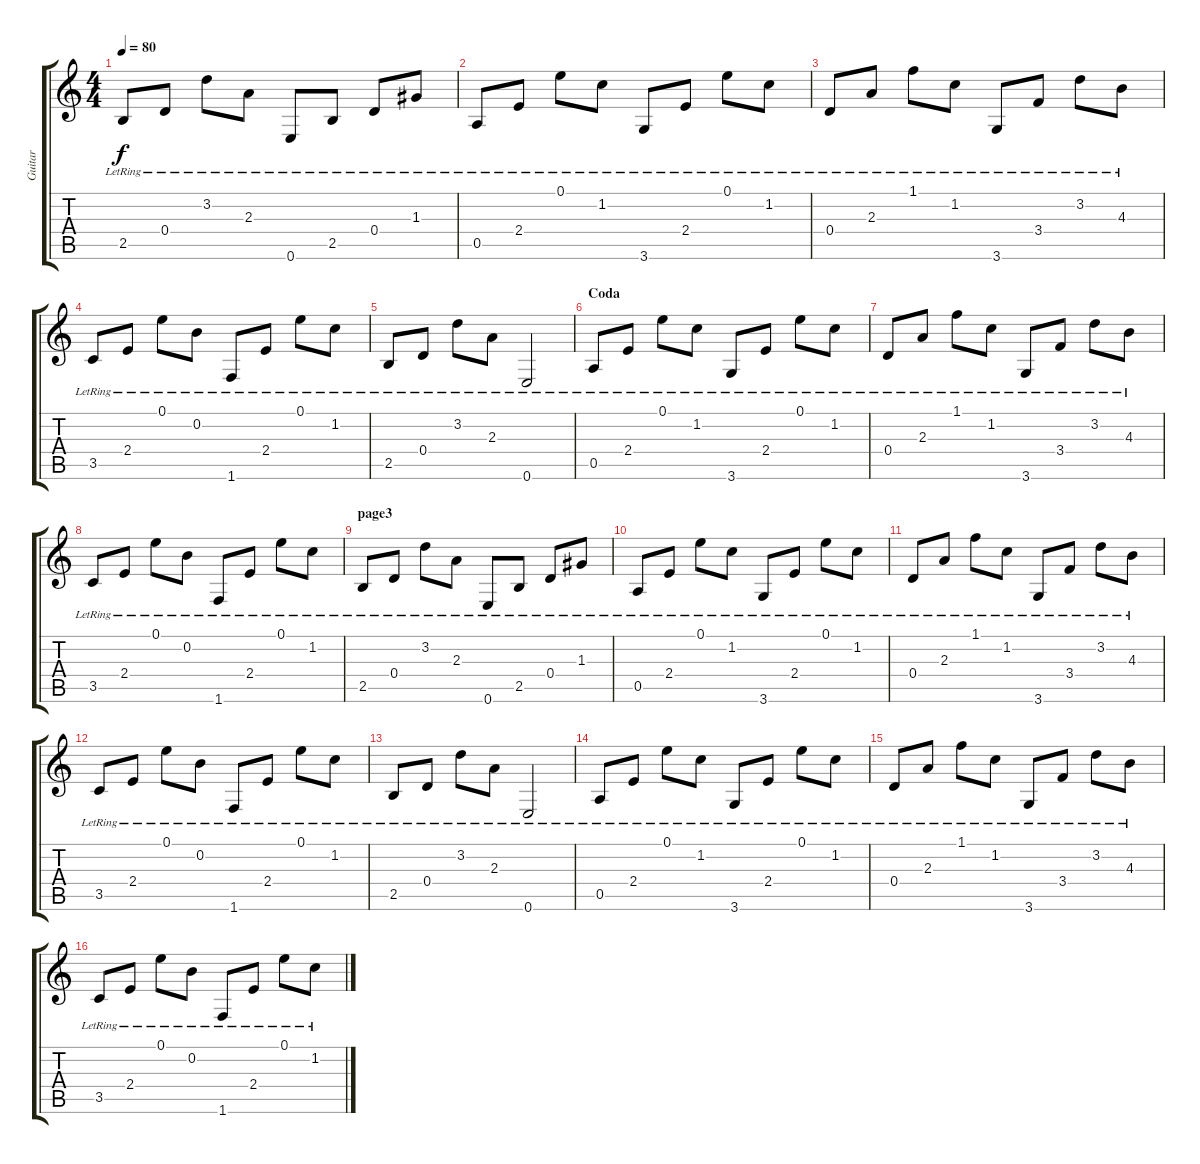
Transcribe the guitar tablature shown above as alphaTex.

\track ("Guitar" "Guitar") {instrument acousticguitarsteel}
\staff {score tabs}
\tuning (E4 B3 G3 D3 A2 E2) {hide}
\ts (4 4)
\tempo 80
\clef g2
\ks c
2.5{lr}.8{dy f} 0.4{lr}.8 3.2{lr}.8 2.3{lr}.8 0.6{lr}.8 2.5{lr}.8 0.4{lr}.8 1.3{lr}.8 |
0.5{lr}.8 2.4{lr}.8 0.1{lr}.8 1.2{lr}.8 3.6{lr}.8 2.4{lr}.8 0.1{lr}.8 1.2{lr}.8 |
0.4{lr}.8 2.3{lr}.8 1.1{lr}.8 1.2{lr}.8 3.6{lr}.8 3.4{lr}.8 3.2{lr}.8 4.3{lr}.8 |
3.5{lr}.8 2.4{lr}.8 0.1{lr}.8 0.2{lr}.8 1.6{lr}.8 2.4{lr}.8 0.1{lr}.8 1.2{lr}.8 |
2.5{lr}.8 0.4{lr}.8 3.2{lr}.8 2.3{lr}.8 0.6{lr}.2 |
\section ("" "Coda")
0.5{lr}.8 2.4{lr}.8 0.1{lr}.8 1.2{lr}.8 3.6{lr}.8 2.4{lr}.8 0.1{lr}.8 1.2{lr}.8 |
0.4{lr}.8 2.3{lr}.8 1.1{lr}.8 1.2{lr}.8 3.6{lr}.8 3.4{lr}.8 3.2{lr}.8 4.3{lr}.8 |
3.5{lr}.8 2.4{lr}.8 0.1{lr}.8 0.2{lr}.8 1.6{lr}.8 2.4{lr}.8 0.1{lr}.8 1.2{lr}.8 |
\section ("" "page3")
2.5{lr}.8 0.4{lr}.8 3.2{lr}.8 2.3{lr}.8 0.6{lr}.8 2.5{lr}.8 0.4{lr}.8 1.3{lr}.8 |
0.5{lr}.8 2.4{lr}.8 0.1{lr}.8 1.2{lr}.8 3.6{lr}.8 2.4{lr}.8 0.1{lr}.8 1.2{lr}.8 |
0.4{lr}.8 2.3{lr}.8 1.1{lr}.8 1.2{lr}.8 3.6{lr}.8 3.4{lr}.8 3.2{lr}.8 4.3{lr}.8 |
3.5{lr}.8 2.4{lr}.8 0.1{lr}.8 0.2{lr}.8 1.6{lr}.8 2.4{lr}.8 0.1{lr}.8 1.2{lr}.8 |
2.5{lr}.8 0.4{lr}.8 3.2{lr}.8 2.3{lr}.8 0.6{lr}.2 |
0.5{lr}.8 2.4{lr}.8 0.1{lr}.8 1.2{lr}.8 3.6{lr}.8 2.4{lr}.8 0.1{lr}.8 1.2{lr}.8 |
0.4{lr}.8 2.3{lr}.8 1.1{lr}.8 1.2{lr}.8 3.6{lr}.8 3.4{lr}.8 3.2{lr}.8 4.3{lr}.8 |
3.5{lr}.8 2.4{lr}.8 0.1{lr}.8 0.2{lr}.8 1.6{lr}.8 2.4{lr}.8 0.1{lr}.8 1.2{lr}.8
